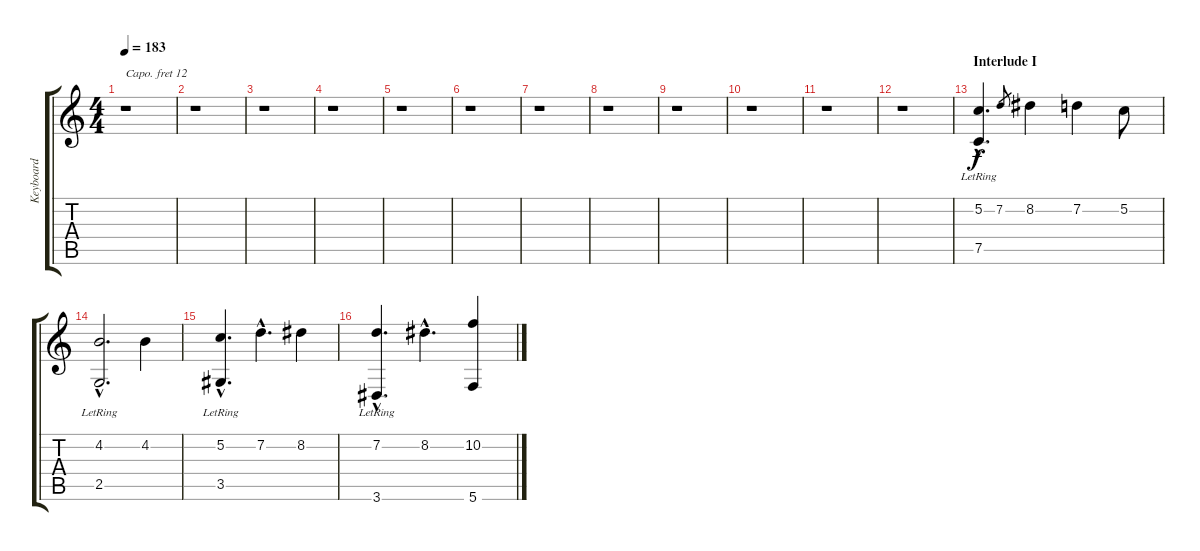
\track ("Keyboard" "Keyboard") {instrument stringensemble1}
\staff {score tabs}
\capo 12
\tuning (C4 G3 Eb3 Bb2 F2 C2) {hide}
\ts (4 4)
\tempo 183
\clef g2
\ks c
r.1{dy f} |
r.1 |
r.1 |
r.1 |
r.1 |
r.1 |
r.1 |
r.1 |
r.1 |
r.1 |
r.1 |
r.1 |
\section ("" "Interlude I")
(5.2{hac} 7.5{hac lr}).4{d volume 13 balance 4} 7.2.8{gr} 8.2.4 7.2.4 5.2.8 |
(4.2{hac} 2.5{hac lr}).2{d} 4.2.4 |
(5.2{hac} 3.5{hac lr}).4{d} 7.2{hac}.4{d} 8.2.4 |
(7.2{hac} 3.6{hac lr}).4{d} 8.2{hac}.4{d} (10.2 5.6).4
